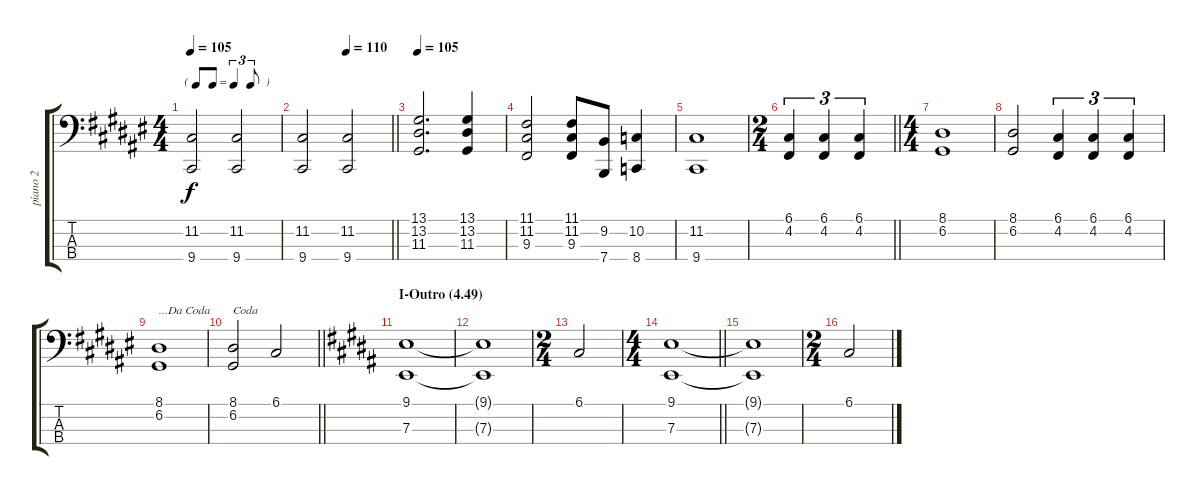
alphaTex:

\track ("piano 2" "piano 2") {instrument acousticgrandpiano}
\staff {score tabs}
\tuning (G2 D2 A1 E1) {hide}
\ts (4 4)
\tf triplet8th
\tempo 105
\clef f4
\ks d#minor
(11.2 9.4).2{dy f} (11.2 9.4).2 |
\tempo (110 0.5)
\barLineRight lightlight
(11.2 9.4).2 (11.2 9.4).2 |
\tempo 105
(13.1 13.2 11.3).2{d} (13.1 13.2 11.3).4 |
\ks f#
(11.1 11.2 9.3).2 (11.1 11.2 9.3).8 (9.2 7.4).8 (10.2 8.4).4 |
\ks d#minor
(11.2 9.4).1 |
\ts (2 4)
\barLineRight lightlight
\ks f#
(6.1 4.2).4{tu (3 2)} (6.1 4.2).4{tu (3 2)} (6.1 4.2).4{tu (3 2)} |
\ts (4 4)
\ks d#minor
(8.1 6.2).1 |
(8.1 6.2).2 (6.1 4.2).4{tu (3 2)} (6.1 4.2).4{tu (3 2)} (6.1 4.2).4{tu (3 2)} |
(8.1 6.2).1{txt "...Da Coda"} |
\barLineRight lightlight
(8.1 6.2).2{txt "Coda"} 6.1.2 |
\section ("" "I-Outro (4.49)")
\ks b
(9.1 7.3).1 |
(9.1{t} 7.3{t}).1 |
\ts (2 4)
6.1.2 |
\ts (4 4)
\barLineRight lightlight
(9.1 7.3).1 |
(9.1{t} 7.3{t}).1 |
\ts (2 4)
6.1.2
